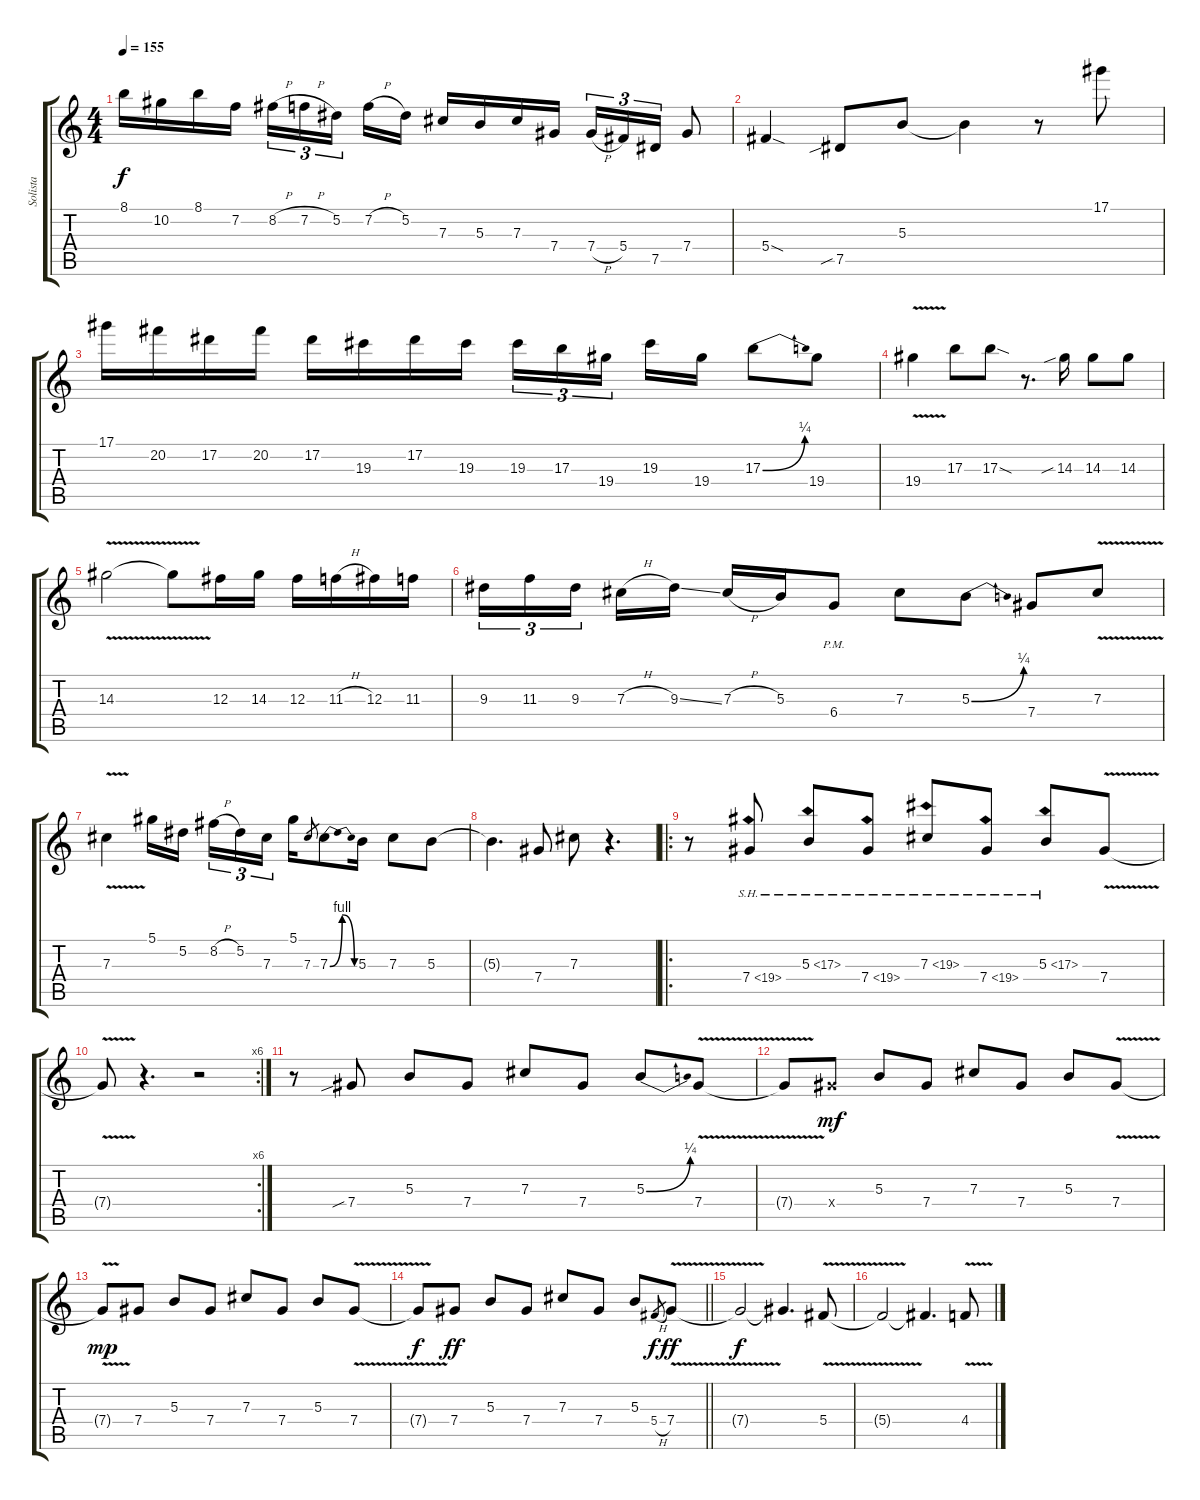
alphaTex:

\track ("Solista" "Solista") {instrument overdrivenguitar}
\staff {score tabs}
\tuning (Eb4 Bb3 Gb3 Db3 Ab2 Eb2) {hide}
\ts (4 4)
\tempo 155
\clef g2
\ks c
8.1.16{dy f} 10.2.16 8.1.16 7.2.16 8.2{h}.16{tu (3 2)} 7.2{h}.16{tu (3 2)} 5.2.16{tu (3 2) beam splitsecondary} 7.2{h}.16 5.2.16 7.3.16 5.3.16 7.3.16 7.4.16 7.4{h}.16{tu (3 2)} 5.4.16{tu (3 2)} 7.5.16{tu (3 2)} 7.4.8 |
5.4{sod}.4 7.5{sib}.8 5.3.8 5.3{t}.4 r.8 17.1.8 |
17.1.16 20.2.16 17.2.16 20.2.16 17.2.16 19.3.16 17.2.16 19.3.16 19.3.16{tu (3 2)} 17.3.16{tu (3 2)} 19.4.16{tu (3 2) beam splitsecondary} 19.3.16 19.4.16 17.3{be (bend 0 0 60 1)}.8 19.4.8 |
19.4{v}.4 17.3.8 17.3{sod}.8 r.8{d} 14.3{sib}.16 14.3.8 14.3.8 |
14.3{v}.2 14.3{t}.8 12.3.16 14.3.16 12.3.16 11.3{h}.16 12.3.16 11.3.16 |
9.3.16{tu (3 2)} 11.3.16{tu (3 2)} 9.3.16{tu (3 2) beam splitsecondary} 7.3{h}.16 9.3{ss}.16 7.3{h}.16 5.3.16 6.4{pm}.8 7.3.8 5.3{be (bend 0 0 60 1)}.8 7.4.8 7.3{v}.8 |
7.3{v}.4 5.1.16 5.2.16{beam splitsecondary} 8.2{h}.16{tu (3 2)} 5.2.16{tu (3 2)} 7.3.16{tu (3 2)} 5.1.16 7.3.8{gr} 7.3{be (bendrelease 0 0 30 4 30 4 60 0)}.8 5.3.16 7.3.8 5.3.8 |
5.3{t}.4{d} 7.4.8 7.3.8 r.4{d} |
\ro
r.8 7.4{sh 12}.8 5.3{sh 12}.8 7.4{sh 12}.8 7.3{sh 12}.8 7.4{sh 12}.8 5.3{sh 12}.8 7.4{v}.8 |
\rc 6
7.4{t}.8 r.4{d} r.2 |
r.8 7.4{sib}.8 5.3.8 7.4.8 7.3.8 7.4.8 5.3{be (bend 0 0 60 1)}.8 7.4{v}.8 |
7.4{t}.8 7.4{x}.8{dy mf} 5.3.8 7.4.8 7.3.8 7.4.8 5.3.8 7.4{v}.8 |
7.4{t}.8{dy mp} 7.4.8 5.3.8 7.4.8 7.3.8 7.4.8 5.3.8 7.4{v}.8 |
\barLineRight lightlight
7.4{t}.8{dy f} 7.4.8{dy ff} 5.3.8 7.4.8 7.3.8 7.4.8 5.3.8 5.4{h}.8{gr dy f} 7.4{v}.8{dy ff} |
7.4{t}.2{dy f} 7.4{t}.4{d} 5.4{v}.8 |
5.4{t}.2 5.4{t}.4{d} 4.4{v}.8
